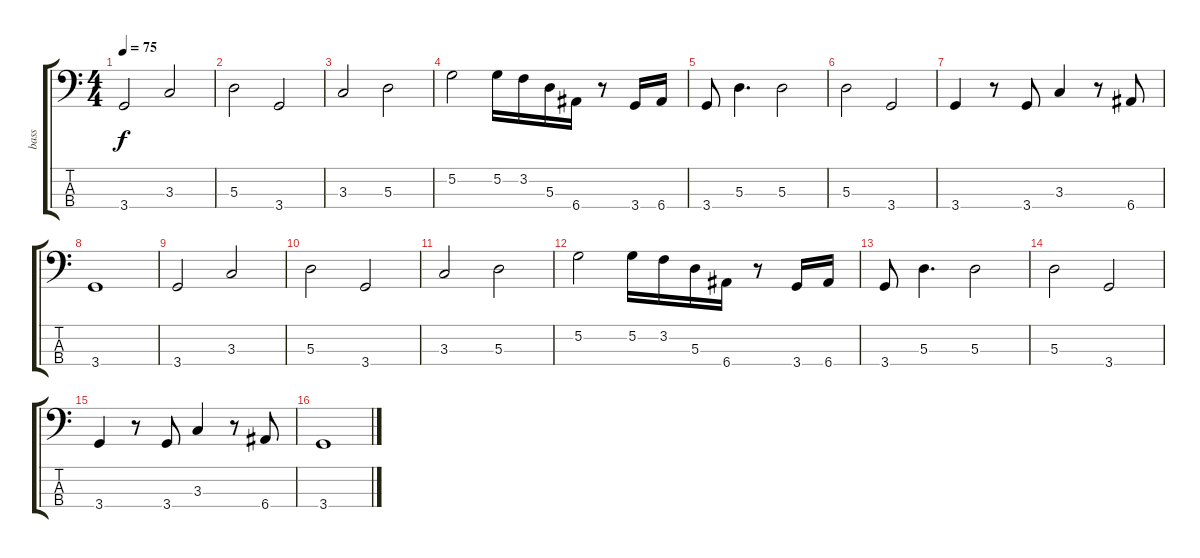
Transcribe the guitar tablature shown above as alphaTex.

\track ("bass" "bass") {instrument electricbassfinger}
\staff {score tabs}
\tuning (G2 D2 A1 E1) {hide}
\ts (4 4)
\tempo 75
\clef f4
\ks c
3.4.2{dy f} 3.3.2 |
5.3.2 3.4.2 |
3.3.2 5.3.2 |
5.2.2 5.2.16 3.2.16 5.3.16 6.4.16 r.8 3.4.16 6.4.16 |
3.4.8 5.3.4{d} 5.3.2 |
5.3.2 3.4.2 |
3.4.4 r.8 3.4.8 3.3.4 r.8 6.4.8 |
3.4.1 |
3.4.2 3.3.2 |
5.3.2 3.4.2 |
3.3.2 5.3.2 |
5.2.2 5.2.16 3.2.16 5.3.16 6.4.16 r.8 3.4.16 6.4.16 |
3.4.8 5.3.4{d} 5.3.2 |
5.3.2 3.4.2 |
3.4.4 r.8 3.4.8 3.3.4 r.8 6.4.8 |
3.4.1
